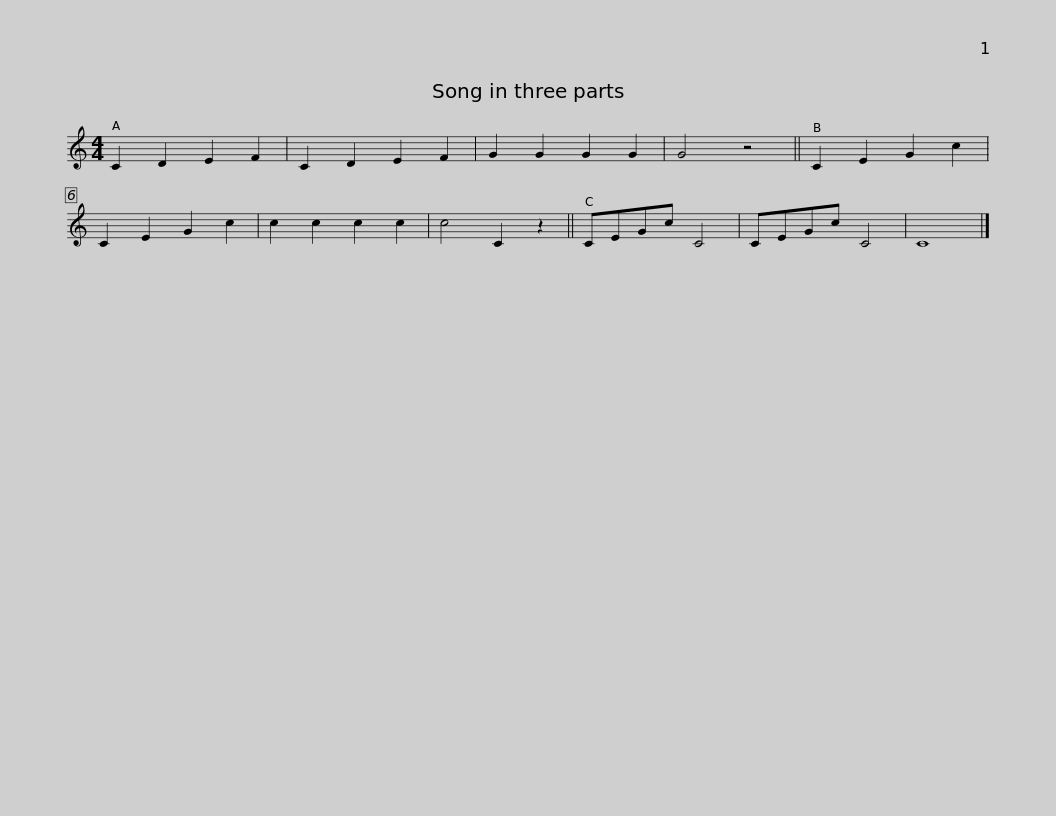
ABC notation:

X:1
L:1/8
M:4/4
I:linebreak $
K:C
V:1 treble
V:1
 C2 D2 E2 F2 | C2 D2 E2 F2 | G2 G2 G2 G2 | G4 z4 || C2 E2 G2 c2 | %5
 C2 E2 G2 c2 | c2 c2 c2 c2 | c4 C2 z2 || CEGc C4 | CEGc C4 |$ %10
 C8 |] %11
